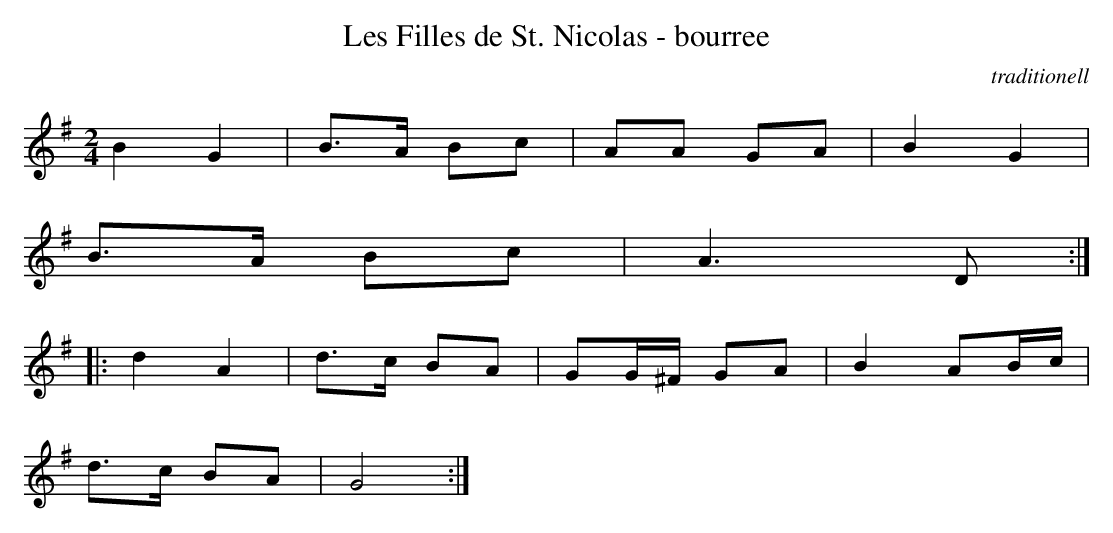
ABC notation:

X:1
T:Les Filles de St. Nicolas - bourree
C:traditionell
M:2/4
L:1/8
K:G
B2 G2|B3/2A/2 Bc|AA GA|B2 G2|
B3/2A/2 Bc|A3D:|
|:d2 A2|d3/2c/2 BA|GG/2^F/2 GA|B2 AB/2c/2|
d3/2c/2 BA|G4:|
